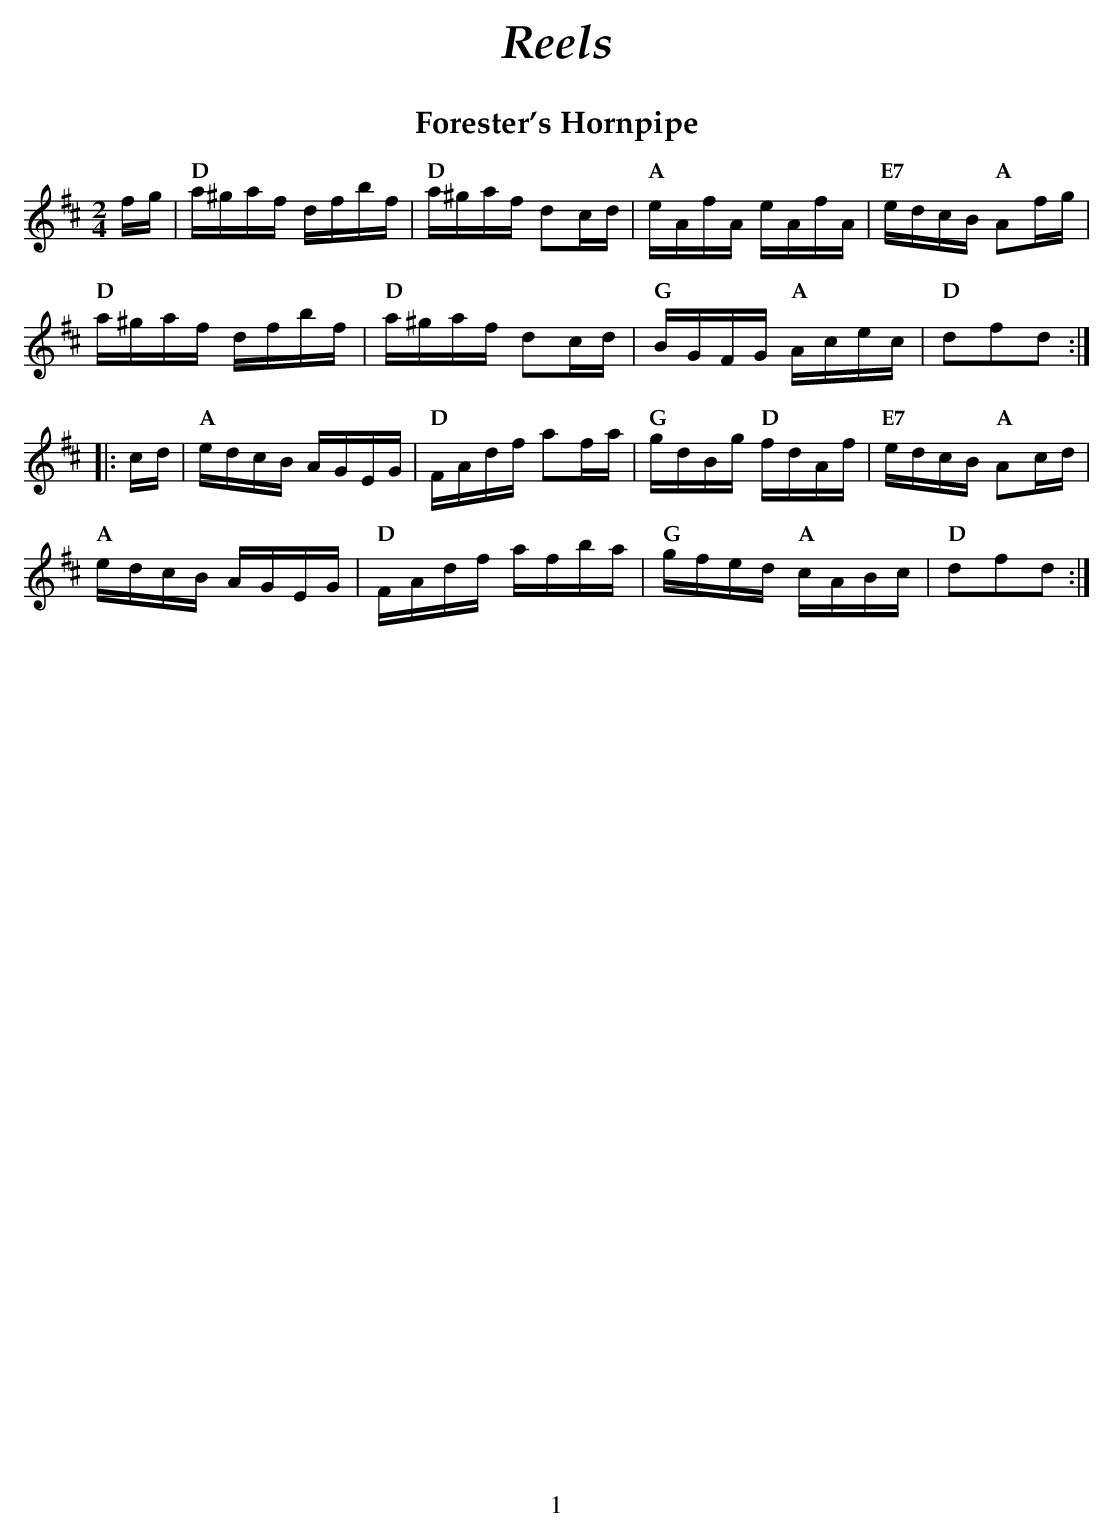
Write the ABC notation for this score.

X:1
T:Forester's Hornpipe
M:2/4
L:1/16
K:D
   fg |\
"D" a^gaf dfbf | "D" a^gaf d2cd | "A" eAfA     eAfA | "E7" edcB "A" A2fg |
"D" a^gaf dfbf | "D" a^gaf d2cd | "G" BGFG "A" Acec | "D"  d2f2d2 :|
|:cd |\
"A" edcB AGEG | "D" FAdf a2fa | "G" gdBg "D" fdAf  | "E7" edcB "A" A2cd |
"A" edcB AGEG | "D" FAdf afba | "G"  gfed "A" cABc | "D" d2f2d2 :|
